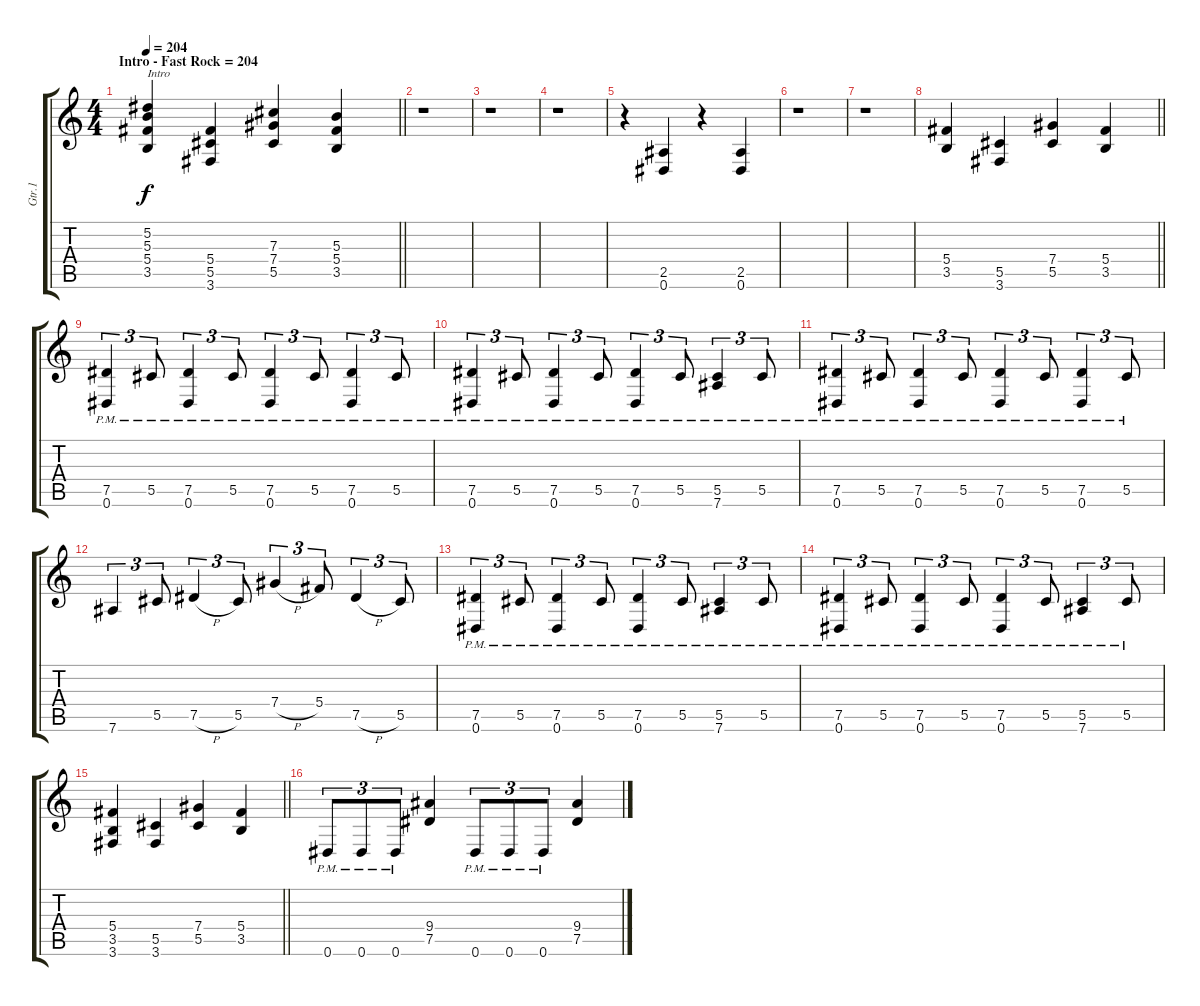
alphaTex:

\track ("Gtr.1" "Gtr.1") {instrument distortionguitar}
\staff {score tabs}
\tuning (Eb4 Bb3 Gb3 Db3 Ab2 Eb2) {hide}
\ts (4 4)
\section ("" "Intro - Fast Rock = 204")
\tempo 204
\clef g2
\barLineRight lightlight
\ks c
(5.2 5.3 5.4 3.5).4{txt "Intro" dy f instrument distortionguitar} (5.4 5.5 3.6).4 (7.3 7.4 5.5).4 (5.3 5.4 3.5).4 |
r.1 |
r.1 |
r.1 |
r.4 (2.5 0.6).4 r.4 (2.5 0.6).4 |
r.1 |
r.1 |
\barLineRight lightlight
(5.4 3.5).4 (5.5 3.6).4 (7.4 5.5).4 (5.4 3.5).4 |
(7.5{pm} 0.6{pm}).4{tu (3 2)} 5.5{pm}.8{tu (3 2)} (7.5{pm} 0.6{pm}).4{tu (3 2)} 5.5{pm}.8{tu (3 2)} (7.5{pm} 0.6{pm}).4{tu (3 2)} 5.5{pm}.8{tu (3 2)} (7.5{pm} 0.6{pm}).4{tu (3 2)} 5.5{pm}.8{tu (3 2)} |
(7.5{pm} 0.6{pm}).4{tu (3 2)} 5.5{pm}.8{tu (3 2)} (7.5{pm} 0.6{pm}).4{tu (3 2)} 5.5{pm}.8{tu (3 2)} (7.5{pm} 0.6{pm}).4{tu (3 2)} 5.5{pm}.8{tu (3 2)} (5.5{pm} 7.6{pm}).4{tu (3 2)} 5.5{pm}.8{tu (3 2)} |
(7.5{pm} 0.6{pm}).4{tu (3 2)} 5.5{pm}.8{tu (3 2)} (7.5{pm} 0.6{pm}).4{tu (3 2)} 5.5{pm}.8{tu (3 2)} (7.5{pm} 0.6{pm}).4{tu (3 2)} 5.5{pm}.8{tu (3 2)} (7.5{pm} 0.6{pm}).4{tu (3 2)} 5.5{pm}.8{tu (3 2)} |
7.6.4{tu (3 2)} 5.5.8{tu (3 2)} 7.5{h}.4{tu (3 2)} 5.5.8{tu (3 2)} 7.4{h}.4{tu (3 2)} 5.4.8{tu (3 2)} 7.5{h}.4{tu (3 2)} 5.5.8{tu (3 2)} |
(7.5{pm} 0.6{pm}).4{tu (3 2)} 5.5{pm}.8{tu (3 2)} (7.5{pm} 0.6{pm}).4{tu (3 2)} 5.5{pm}.8{tu (3 2)} (7.5{pm} 0.6{pm}).4{tu (3 2)} 5.5{pm}.8{tu (3 2)} (5.5{pm} 7.6{pm}).4{tu (3 2)} 5.5{pm}.8{tu (3 2)} |
(7.5{pm} 0.6{pm}).4{tu (3 2)} 5.5{pm}.8{tu (3 2)} (7.5{pm} 0.6{pm}).4{tu (3 2)} 5.5{pm}.8{tu (3 2)} (7.5{pm} 0.6{pm}).4{tu (3 2)} 5.5{pm}.8{tu (3 2)} (5.5{pm} 7.6{pm}).4{tu (3 2)} 5.5{pm}.8{tu (3 2)} |
\barLineRight lightlight
(5.4 3.5 3.6).4 (5.5 3.6).4 (7.4 5.5).4 (5.4 3.5).4 |
0.6{pm}.8{tu (3 2)} 0.6{pm}.8{tu (3 2)} 0.6{pm}.8{tu (3 2)} (9.4 7.5).4 0.6{pm}.8{tu (3 2)} 0.6{pm}.8{tu (3 2)} 0.6{pm}.8{tu (3 2)} (9.4 7.5).4
